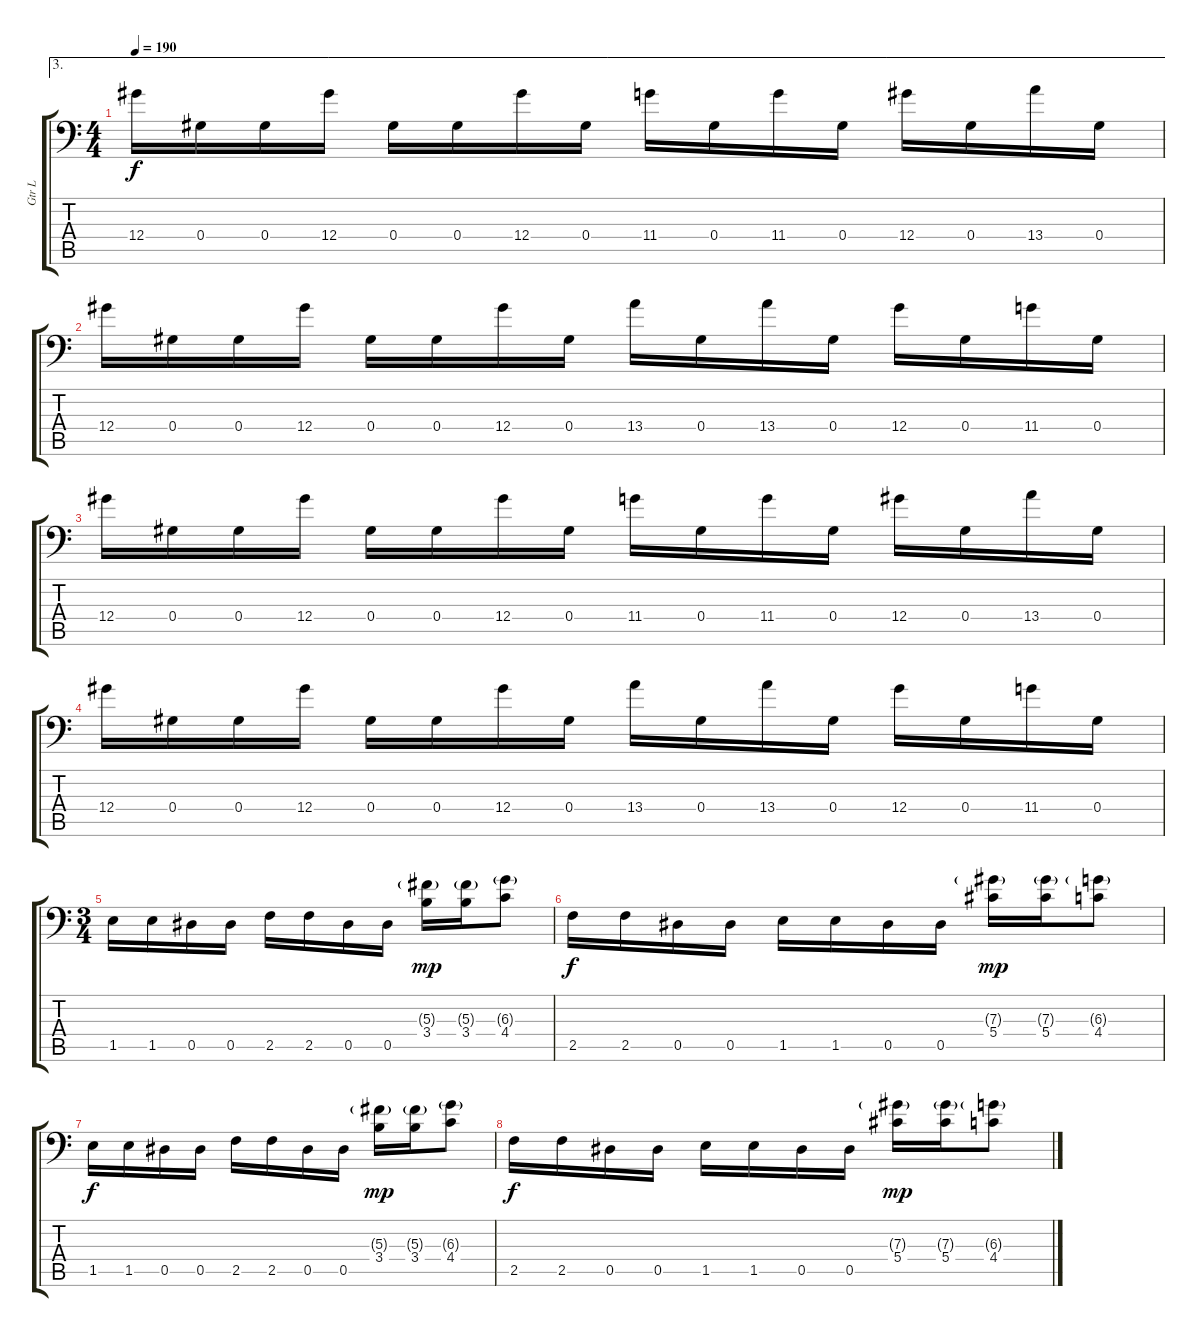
\track ("Gtr L" "Gtr L") {instrument distortionguitar}
\staff {score tabs}
\tuning (Bb3 F3 Db3 Ab2 Eb2 Bb1) {hide}
\ae 3
\ts (4 4)
\tempo 190
\clef f4
\ks c
12.4.16{dy f} 0.4.16 0.4.16 12.4.16 0.4.16 0.4.16 12.4.16 0.4.16 11.4.16 0.4.16 11.4.16 0.4.16 12.4.16 0.4.16 13.4.16 0.4.16 |
12.4.16 0.4.16 0.4.16 12.4.16 0.4.16 0.4.16 12.4.16 0.4.16 13.4.16 0.4.16 13.4.16 0.4.16 12.4.16 0.4.16 11.4.16 0.4.16 |
12.4.16 0.4.16 0.4.16 12.4.16 0.4.16 0.4.16 12.4.16 0.4.16 11.4.16 0.4.16 11.4.16 0.4.16 12.4.16 0.4.16 13.4.16 0.4.16 |
12.4.16 0.4.16 0.4.16 12.4.16 0.4.16 0.4.16 12.4.16 0.4.16 13.4.16 0.4.16 13.4.16 0.4.16 12.4.16 0.4.16 11.4.16 0.4.16 |
\ts (3 4)
1.5.16 1.5.16 0.5.16 0.5.16 2.5.16 2.5.16 0.5.16 0.5.16 (5.3{g} 3.4).16{dy mp} (5.3{g} 3.4).16 (6.3{g} 4.4).8 |
2.5.16{dy f} 2.5.16 0.5.16 0.5.16 1.5.16 1.5.16 0.5.16 0.5.16 (7.3{g} 5.4).16{dy mp} (7.3{g} 5.4).16 (6.3{g} 4.4).8 |
1.5.16{dy f} 1.5.16 0.5.16 0.5.16 2.5.16 2.5.16 0.5.16 0.5.16 (5.3{g} 3.4).16{dy mp} (5.3{g} 3.4).16 (6.3{g} 4.4).8 |
2.5.16{dy f} 2.5.16 0.5.16 0.5.16 1.5.16 1.5.16 0.5.16 0.5.16 (7.3{g} 5.4).16{dy mp} (7.3{g} 5.4).16 (6.3{g} 4.4).8
